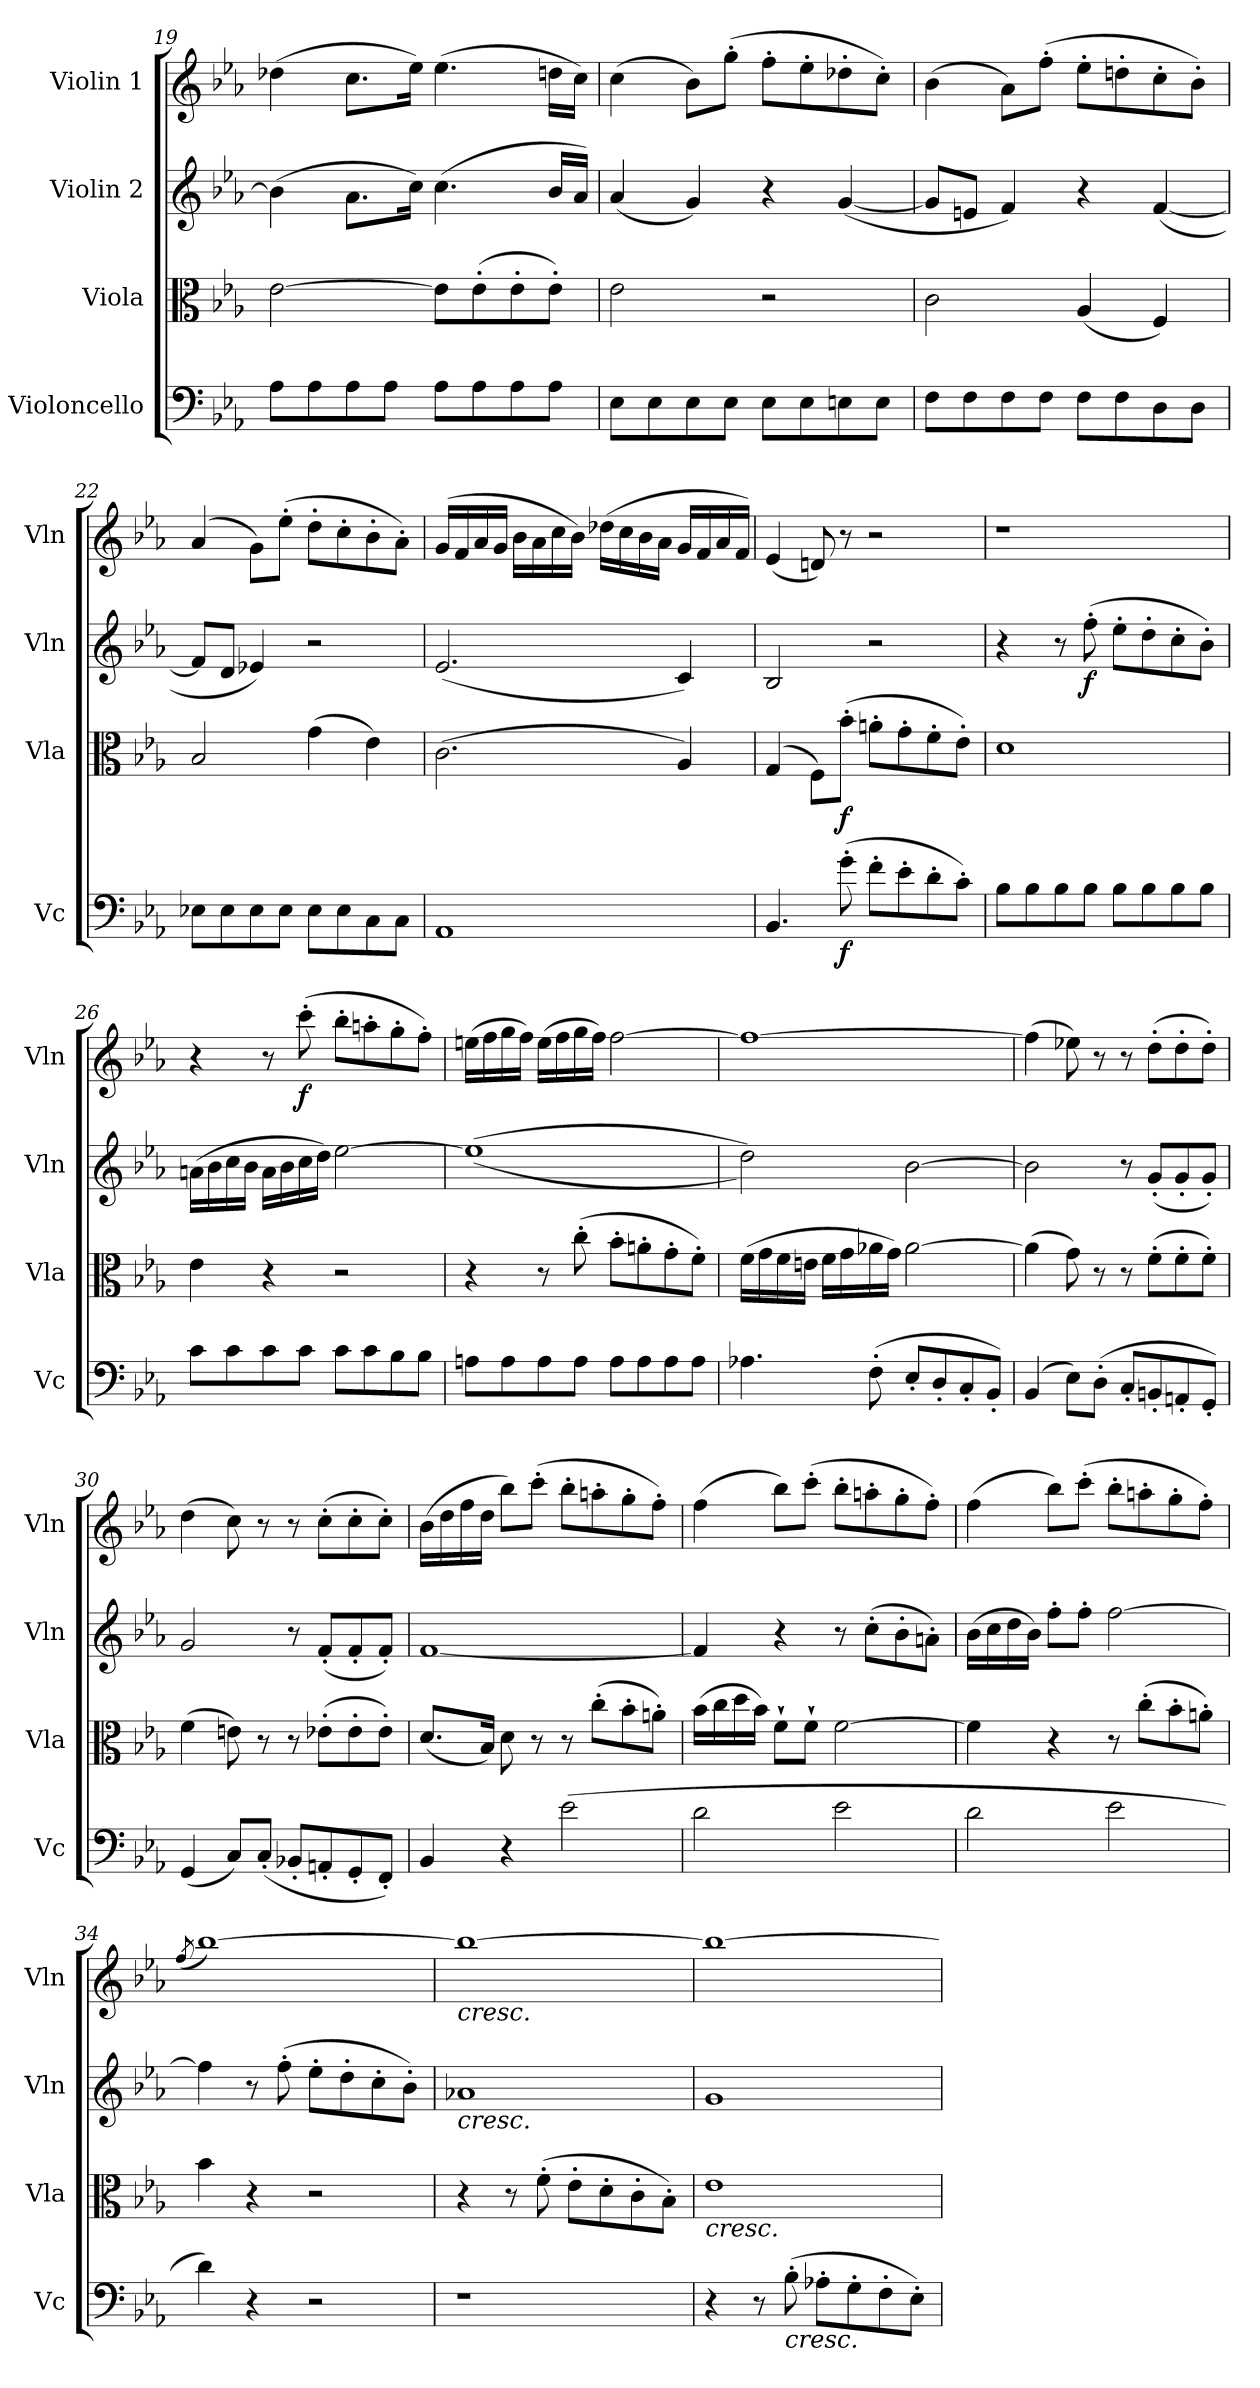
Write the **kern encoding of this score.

**kern	**dynam	**kern	**dynam	**kern	**dynam	**kern	**dynam
*part4	*part4	*part3	*part3	*part2	*part2	*part1	*part1
*staff4	*staff4	*staff3	*staff3	*staff2	*staff2	*staff1	*staff1
*I"Violoncello	*	*I"Viola	*	*I"Violin 2	*	*I"Violin 1	*
*I'Vc	*	*I'Vla	*	*I'Vln	*	*I'Vln	*
*clefF4	*	*clefC3	*	*clefG2	*	*clefG2	*
*k[b-e-a-]	*	*k[b-e-a-]	*	*k[b-e-a-]	*	*k[b-e-a-]	*
=19	=19	=19	=19	=19	=19	=19	=19
8A-\L	.	[2e-\	.	(4b-\]	.	(4dd-X\	.
8A-\	.	.	.	.	.	.	.
8A-\	.	.	.	8.a-\L	.	8.cc\L	.
8A-\J	.	.	.	.	.	.	.
.	.	.	.	16cc\Jk)	.	16ee-\Jk)	.
8A-\L	.	8e-\L]	.	(4.cc\	.	(4.ee-\	.
8A-\	.	(8e-'\	.	.	.	.	.
8A-\	.	8e-'\	.	.	.	.	.
8A-\J	.	8e-'\J)	.	16b-/LL	.	16ddn\LL	.
.	.	.	.	16a-/JJ)	.	16cc\JJ)	.
=20	=20	=20	=20	=20	=20	=20	=20
8E-\L	.	2e-\	.	(4a-/	.	(4cc\	.
8E-\	.	.	.	.	.	.	.
8E-\	.	.	.	4g/)	.	8b-\L)	.
8E-\J	.	.	.	.	.	(8gg'\J	.
8E-\L	.	2r	.	4r	.	8ff'\L	.
8E-\	.	.	.	.	.	8ee-'\	.
8En\	.	.	.	([4g/	.	8dd-X'\	.
8E\J	.	.	.	.	.	8cc'\J)	.
=21	=21	=21	=21	=21	=21	=21	=21
8F\L	.	2c\	.	8g/L]	.	(4b-\	.
8F\	.	.	.	8en/J	.	.	.
8F\	.	.	.	4f/)	.	8a-\L)	.
8F\J	.	.	.	.	.	(8ff'\J	.
8F\L	.	(4A-/	.	4r	.	8ee-'\L	.
8F\	.	.	.	.	.	8ddn'\	.
8D\	.	4F/)	.	([4f/	.	8cc'\	.
8D\J	.	.	.	.	.	8b-'\J)	.
=22	=22	=22	=22	=22	=22	=22	=22
8E-X\L	.	2B-/	.	8f/L]	.	(4a-/	.
8E-\	.	.	.	8d/J	.	.	.
8E-\	.	.	.	4e-X/)	.	8g\L)	.
8E-\J	.	.	.	.	.	(8ee-'\J	.
8E-\L	.	(4g\	.	2r	.	8dd'\L	.
8E-\	.	.	.	.	.	8cc'\	.
8C\	.	4e-\)	.	.	.	8b-'\	.
8C\J	.	.	.	.	.	8a-'\J)	.
!!LO:LB:g=z
=23	=23	=23	=23	=23	=23	=23	=23
1AA-	.	(2.c\	.	(2.e-/	.	(16g/LL	.
.	.	.	.	.	.	16f/	.
.	.	.	.	.	.	16a-/	.
.	.	.	.	.	.	16g/JJ	.
.	.	.	.	.	.	16b-\LL	.
.	.	.	.	.	.	16a-\	.
.	.	.	.	.	.	16cc\	.
.	.	.	.	.	.	16b-\JJ)	.
.	.	.	.	.	.	(16dd-X\LL	.
.	.	.	.	.	.	16cc\	.
.	.	.	.	.	.	16b-\	.
.	.	.	.	.	.	16a-\JJ	.
.	.	4A-/)	.	4c/)	.	16g/LL	.
.	.	.	.	.	.	16f/	.
.	.	.	.	.	.	16a-/	.
.	.	.	.	.	.	16f/JJ)	.
=24	=24	=24	=24	=24	=24	=24	=24
4.BB-/	.	(4G/	.	2B-/	.	(4e-/	.
.	.	8F\L)	.	.	.	8dn/)	.
!	!LO:DY:b	!	!LO:DY:b	!	!	!	!
(8g'\	f	(8b-'\J	f	.	.	8r	.
8f'\L	.	8an'\L	.	2r	.	2r	.
8e-'\	.	8g'\	.	.	.	.	.
8d'\	.	8f'\	.	.	.	.	.
8c'\J)	.	8e-'\J)	.	.	.	.	.
!!LO:PB:g=z
=25	=25	=25	=25	=25	=25	=25	=25
8B-\L	.	1d	.	4r	.	1r	.
8B-\	.	.	.	.	.	.	.
8B-\	.	.	.	8r	.	.	.
!	!	!	!	!	!LO:DY:b	!	!
8B-\J	.	.	.	(8ff'\	f	.	.
8B-\L	.	.	.	8ee-'\L	.	.	.
8B-\	.	.	.	8dd'\	.	.	.
8B-\	.	.	.	8cc'\	.	.	.
8B-\J	.	.	.	8b-'\J)	.	.	.
=26	=26	=26	=26	=26	=26	=26	=26
8c\L	.	4e-\	.	(16an\LL	.	4r	.
.	.	.	.	16b-\	.	.	.
8c\	.	.	.	16cc\	.	.	.
.	.	.	.	16b-\JJ	.	.	.
8c\	.	4r	.	16a\LL	.	8r	.
.	.	.	.	16b-\	.	.	.
!	!	!	!	!	!	!	!LO:DY:b
8c\J	.	.	.	16cc\	.	(8ccc'\	f
.	.	.	.	16dd\JJ)	.	.	.
8c\L	.	2r	.	[2ee-\	.	8bb-'\L	.
8c\	.	.	.	.	.	8aan'\	.
8B-\	.	.	.	.	.	8gg'\	.
8B-\J	.	.	.	.	.	8ff'\J)	.
=27	=27	=27	=27	=27	=27	=27	=27
8An\L	.	4r	.	((1ee-]	.	(16een\LL	.
.	.	.	.	.	.	16ff\	.
8A\	.	.	.	.	.	16gg\	.
.	.	.	.	.	.	16ff\JJ)	.
8A\	.	8r	.	.	.	(16ee\LL	.
.	.	.	.	.	.	16ff\	.
8A\J	.	(8cc'\	.	.	.	16gg\	.
.	.	.	.	.	.	16ff\JJ)	.
8A\L	.	8b-'\L	.	.	.	[2ff\	.
8A\	.	8an'\	.	.	.	.	.
8A\	.	8g'\	.	.	.	.	.
8A\J	.	8f'\J)	.	.	.	.	.
=28	=28	=28	=28	=28	=28	=28	=28
4.A-X\	.	(16f\LL	.	2dd\))	.	1ff_	.
.	.	16g\	.	.	.	.	.
.	.	16f\	.	.	.	.	.
.	.	16en\JJ	.	.	.	.	.
.	.	16f\LL	.	.	.	.	.
.	.	16g\	.	.	.	.	.
(8F'\	.	16a-X\	.	.	.	.	.
.	.	16g\JJ)	.	.	.	.	.
8E-'/L	.	[2a-\	.	[2b-\	.	.	.
8D'/	.	.	.	.	.	.	.
8C'/	.	.	.	.	.	.	.
8BB-'/J)	.	.	.	.	.	.	.
!!LO:LB:g=z
=29	=29	=29	=29	=29	=29	=29	=29
(4BB-/	.	(4a-\]	.	2b-\]	.	(4ff\]	.
8E-\L)	.	8g\)	.	.	.	8ee-X\)	.
!	!LO:DY:b	!	!	!	!	!	!
!	!LO:DY:n=1:b	!	!	!	!	!	!
!	!LO:DY:n=2:b	!	!	!	!	!	!
(8D'\J	other-dynamics p other-dynamics	8r	.	.	.	8r	.
8C'/L	.	8r	.	8r	.	8r	.
!	!	!	!LO:DY:b	!	!	!	!
!	!	!	!LO:DY:n=1:b	!	!	!	!
!	!	!	!LO:DY:n=2:b	!	!LO:DY:b	!	!
!	!	!	!	!	!LO:DY:n=1:b	!	!
!	!	!	!	!	!LO:DY:n=2:b	!	!LO:DY:b
!	!	!	!	!	!	!	!LO:DY:n=1:b
!	!	!	!	!	!	!	!LO:DY:n=2:b
8BBn'/	.	(8f'\L	other-dynamics p other-dynamics	(8g'/L	other-dynamics p other-dynamics	(8dd'\L	other-dynamics p other-dynamics
8AAn'/	.	8f'\	.	8g'/	.	8dd'\	.
8GG'/J)	.	8f'\J)	.	8g'/J)	.	8dd'\J)	.
=30	=30	=30	=30	=30	=30	=30	=30
(4GG/	.	(4f\	.	2g/	.	(4dd\	.
8C/L)	.	8en\)	.	.	.	8cc\)	.
(8C'/J	.	8r	.	.	.	8r	.
8BB-X'/L	.	8r	.	8r	.	8r	.
8AAn'/	.	(8e-X'\L	.	(8f'/L	.	(8cc'\L	.
8GG'/	.	8e-'\	.	8f'/	.	8cc'\	.
8FF'/J)	.	8e-'\J)	.	8f'/J)	.	8cc'\J)	.
=31	=31	=31	=31	=31	=31	=31	=31
4BB-/	.	(8.d/L	.	[1f	.	(16b-\LL	.
.	.	.	.	.	.	16dd\	.
.	.	.	.	.	.	16ff\	.
.	.	16B-/Jk)	.	.	.	16dd\JJ	.
4r	.	8d\	.	.	.	8bb-\L)	.
.	.	8r	.	.	.	(8ccc'\J	.
(2e-\	.	8r	.	.	.	8bb-'\L	.
.	.	(8cc'\L	.	.	.	8aan'\	.
.	.	8b-'\	.	.	.	8gg'\	.
.	.	8an'\J)	.	.	.	8ff'\J)	.
!!LO:LB:g=z
=32	=32	=32	=32	=32	=32	=32	=32
2d\	.	(16b-\LL	.	4f/]	.	(4ff\	.
.	.	16cc\	.	.	.	.	.
.	.	16dd\	.	.	.	.	.
.	.	16b-\JJ)	.	.	.	.	.
.	.	8f`\L	.	4r	.	8bb-\L)	.
.	.	8f`\J	.	.	.	(8ccc'\J	.
2e-\	.	[2f\	.	8r	.	8bb-'\L	.
.	.	.	.	(8cc'\L	.	8aan'\	.
.	.	.	.	8b-'\	.	8gg'\	.
.	.	.	.	8an'\J)	.	8ff'\J)	.
=33	=33	=33	=33	=33	=33	=33	=33
2d\	.	4f\]	.	(16b-\LL	.	(4ff\	.
.	.	.	.	16cc\	.	.	.
.	.	.	.	16dd\	.	.	.
.	.	.	.	16b-\JJ)	.	.	.
.	.	4r	.	8ff'\L	.	8bb-\L)	.
.	.	.	.	8ff'\J	.	(8ccc'\J	.
2e-\	.	8r	.	[2ff\	.	8bb-'\L	.
.	.	(8cc'\L	.	.	.	8aan'\	.
.	.	8b-'\	.	.	.	8gg'\	.
.	.	8an'\J)	.	.	.	8ff'\J)	.
=34	=34	=34	=34	=34	=34	=34	=34
.	.	.	.	.	.	(8qff/	.
4d\)	.	4b-\	.	4ff\]	.	[1bb-)	.
4r	.	4r	.	8r	.	.	.
.	.	.	.	(8ff'\	.	.	.
2r	.	2r	.	8ee-'\L	.	.	.
.	.	.	.	8dd'\	.	.	.
.	.	.	.	8cc'\	.	.	.
.	.	.	.	8b-'\J)	.	.	.
=35	=35	=35	=35	=35	=35	=35	=35
!	!	!	!	!	!	!LO:TX:b:i:t=cresc.	!
!	!	!	!	!LO:TX:b:i:t=cresc.	!	!	!
1r	.	4r	.	1a-X	.	1bb-_	.
.	.	8r	.	.	.	.	.
.	.	(8f'\	.	.	.	.	.
.	.	8e-'\L	.	.	.	.	.
.	.	8d'\	.	.	.	.	.
.	.	8c'\	.	.	.	.	.
.	.	8B-'\J)	.	.	.	.	.
=36	=36	=36	=36	=36	=36	=36	=36
!	!	!LO:TX:b:i:t=cresc.	!	!	!	!	!
4r	.	1e-	.	1g	.	1bb-_	.
8r	.	.	.	.	.	.	.
!LO:TX:b:i:t=cresc.	!	!	!	!	!	!	!
(8B-'\	.	.	.	.	.	.	.
8A-X'\L	.	.	.	.	.	.	.
8G'\	.	.	.	.	.	.	.
8F'\	.	.	.	.	.	.	.
8E-'\J)	.	.	.	.	.	.	.
=	=	=	=	=	=	=	=
*-	*-	*-	*-	*-	*-	*-	*-
